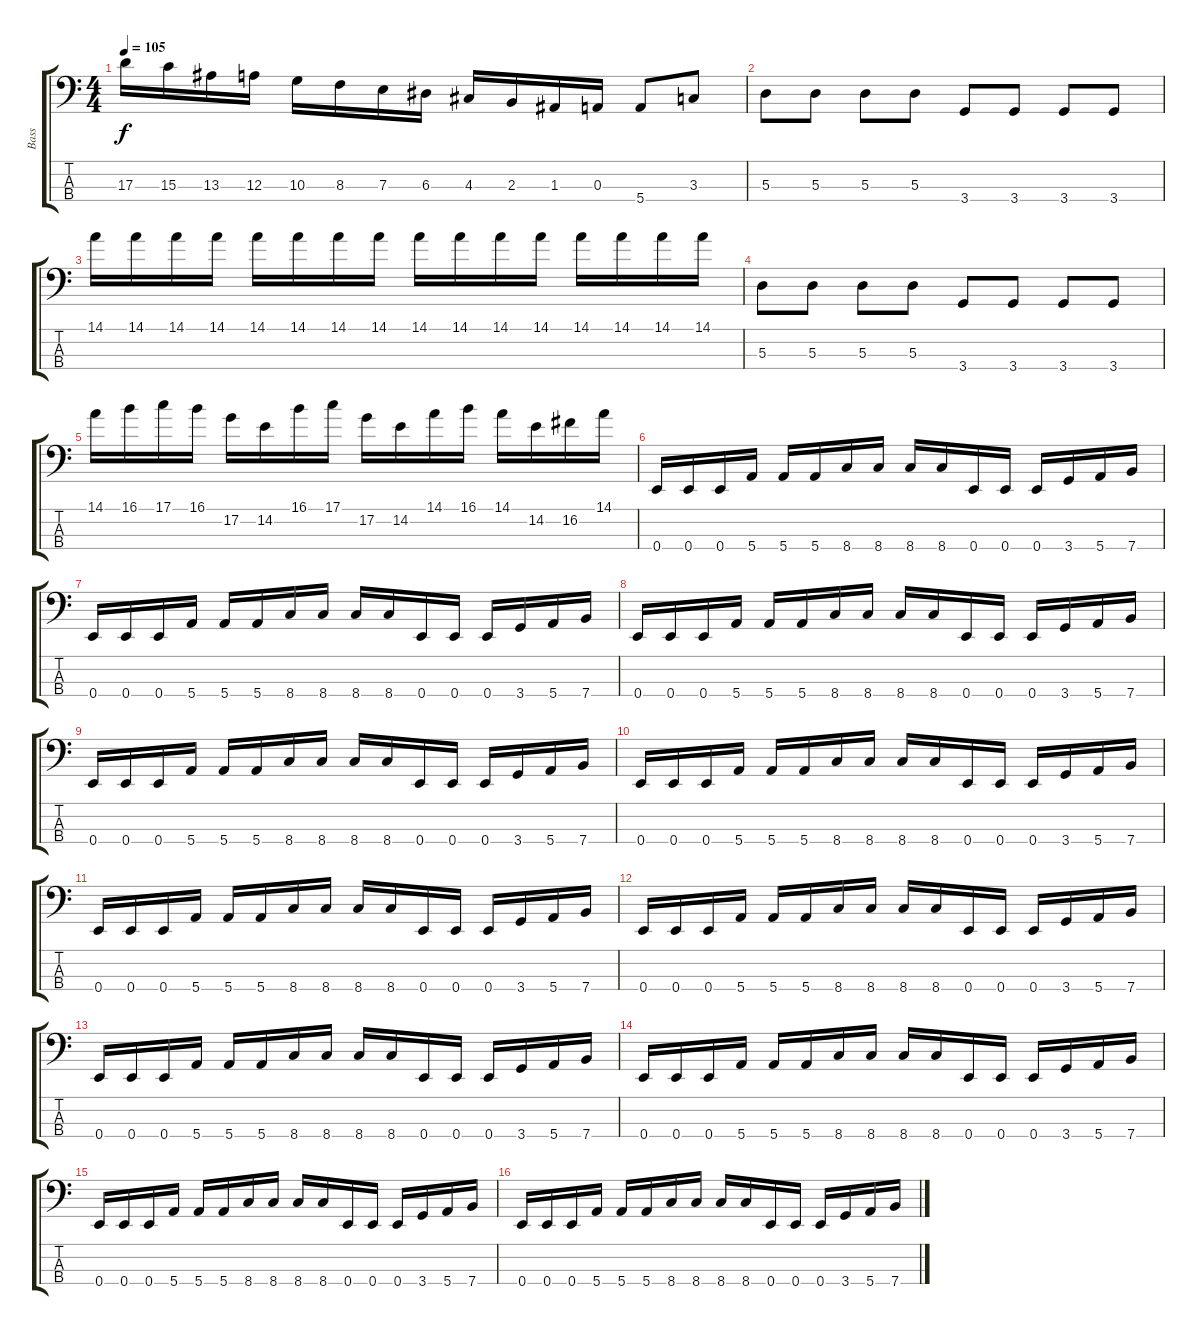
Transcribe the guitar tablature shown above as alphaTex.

\track ("Bass" "Bass") {instrument electricbassfinger}
\staff {score tabs}
\tuning (G2 D2 A1 E1) {hide}
\ts (4 4)
\tempo 105
\clef f4
\ks c
17.3.16{dy f} 15.3.16 13.3.16 12.3.16 10.3.16 8.3.16 7.3.16 6.3.16 4.3.16 2.3.16 1.3.16 0.3.16 5.4.8 3.3.8 |
5.3.8 5.3.8 5.3.8 5.3.8 3.4.8 3.4.8 3.4.8 3.4.8 |
14.1.16 14.1.16 14.1.16 14.1.16 14.1.16 14.1.16 14.1.16 14.1.16 14.1.16 14.1.16 14.1.16 14.1.16 14.1.16 14.1.16 14.1.16 14.1.16 |
5.3.8 5.3.8 5.3.8 5.3.8 3.4.8 3.4.8 3.4.8 3.4.8 |
14.1.16 16.1.16 17.1.16 16.1.16 17.2.16 14.2.16 16.1.16 17.1.16 17.2.16 14.2.16 14.1.16 16.1.16 14.1.16 14.2.16 16.2.16 14.1.16 |
0.4.16 0.4.16 0.4.16 5.4.16 5.4.16 5.4.16 8.4.16 8.4.16 8.4.16 8.4.16 0.4.16 0.4.16 0.4.16 3.4.16 5.4.16 7.4.16 |
0.4.16 0.4.16 0.4.16 5.4.16 5.4.16 5.4.16 8.4.16 8.4.16 8.4.16 8.4.16 0.4.16 0.4.16 0.4.16 3.4.16 5.4.16 7.4.16 |
0.4.16 0.4.16 0.4.16 5.4.16 5.4.16 5.4.16 8.4.16 8.4.16 8.4.16 8.4.16 0.4.16 0.4.16 0.4.16 3.4.16 5.4.16 7.4.16 |
0.4.16 0.4.16 0.4.16 5.4.16 5.4.16 5.4.16 8.4.16 8.4.16 8.4.16 8.4.16 0.4.16 0.4.16 0.4.16 3.4.16 5.4.16 7.4.16 |
0.4.16 0.4.16 0.4.16 5.4.16 5.4.16 5.4.16 8.4.16 8.4.16 8.4.16 8.4.16 0.4.16 0.4.16 0.4.16 3.4.16 5.4.16 7.4.16 |
0.4.16 0.4.16 0.4.16 5.4.16 5.4.16 5.4.16 8.4.16 8.4.16 8.4.16 8.4.16 0.4.16 0.4.16 0.4.16 3.4.16 5.4.16 7.4.16 |
0.4.16 0.4.16 0.4.16 5.4.16 5.4.16 5.4.16 8.4.16 8.4.16 8.4.16 8.4.16 0.4.16 0.4.16 0.4.16 3.4.16 5.4.16 7.4.16 |
0.4.16 0.4.16 0.4.16 5.4.16 5.4.16 5.4.16 8.4.16 8.4.16 8.4.16 8.4.16 0.4.16 0.4.16 0.4.16 3.4.16 5.4.16 7.4.16 |
0.4.16 0.4.16 0.4.16 5.4.16 5.4.16 5.4.16 8.4.16 8.4.16 8.4.16 8.4.16 0.4.16 0.4.16 0.4.16 3.4.16 5.4.16 7.4.16 |
0.4.16 0.4.16 0.4.16 5.4.16 5.4.16 5.4.16 8.4.16 8.4.16 8.4.16 8.4.16 0.4.16 0.4.16 0.4.16 3.4.16 5.4.16 7.4.16 |
0.4.16 0.4.16 0.4.16 5.4.16 5.4.16 5.4.16 8.4.16 8.4.16 8.4.16 8.4.16 0.4.16 0.4.16 0.4.16 3.4.16 5.4.16 7.4.16
